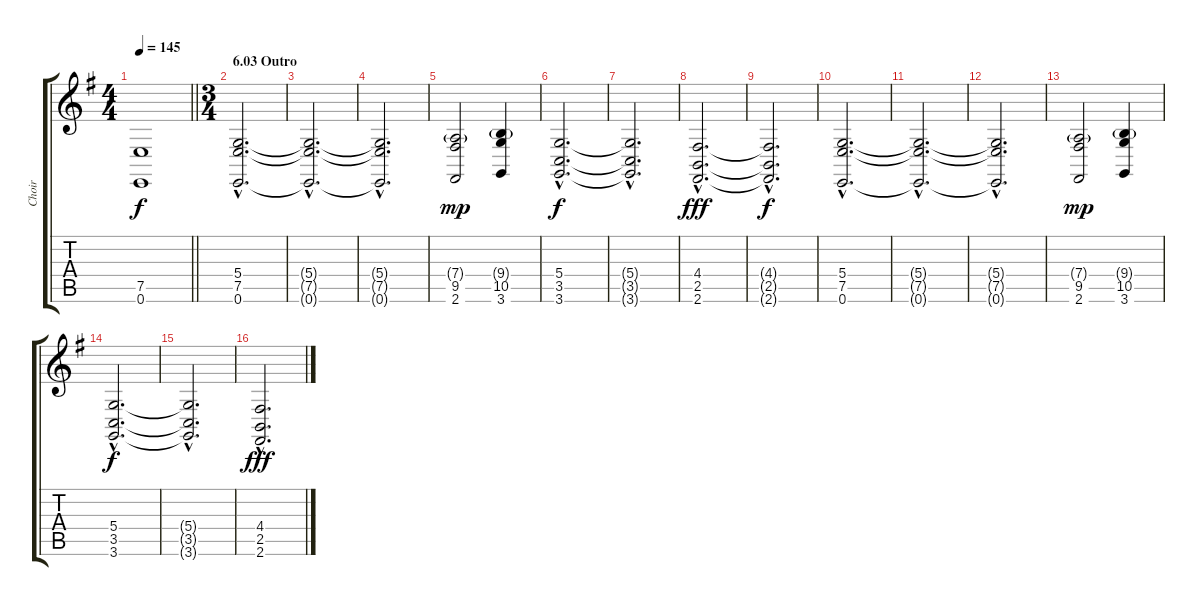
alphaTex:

\track ("Choir" "Choir") {instrument choiraahs}
\staff {score tabs}
\tuning (E4 B3 G3 D3 A2 E2) {hide}
\ts (4 4)
\tempo 145
\clef g2
\barLineRight lightlight
\ks eminor
(7.5{t} 0.6{t}).1{dy f} |
\ts (3 4)
\section ("" "6.03 Outro")
(5.4{hac} 7.5{hac} 0.6{hac}).2{d} |
(5.4{hac t} 7.5{hac t} 0.6{hac t}).2{d} |
(5.4{hac t} 7.5{hac t} 0.6{hac t}).2{d} |
(7.4{g} 9.5 2.6).2{dy mp} (9.4{g} 10.5 3.6).4 |
(5.4{hac} 3.5{hac} 3.6{hac}).2{d dy f} |
(5.4{hac t} 3.5{hac t} 3.6{hac t}).2{d} |
(4.4{hac} 2.5{hac} 2.6{hac}).2{d dy fff} |
(4.4{hac t} 2.5{hac t} 2.6{hac t}).2{d dy f} |
(5.4{hac} 7.5{hac} 0.6{hac}).2{d} |
(5.4{hac t} 7.5{hac t} 0.6{hac t}).2{d} |
(5.4{hac t} 7.5{hac t} 0.6{hac t}).2{d} |
(7.4{g} 9.5 2.6).2{dy mp} (9.4{g} 10.5 3.6).4 |
(5.4{hac} 3.5{hac} 3.6{hac}).2{d dy f} |
(5.4{hac t} 3.5{hac t} 3.6{hac t}).2{d} |
(4.4{hac} 2.5{hac} 2.6{hac}).2{d dy fff}
